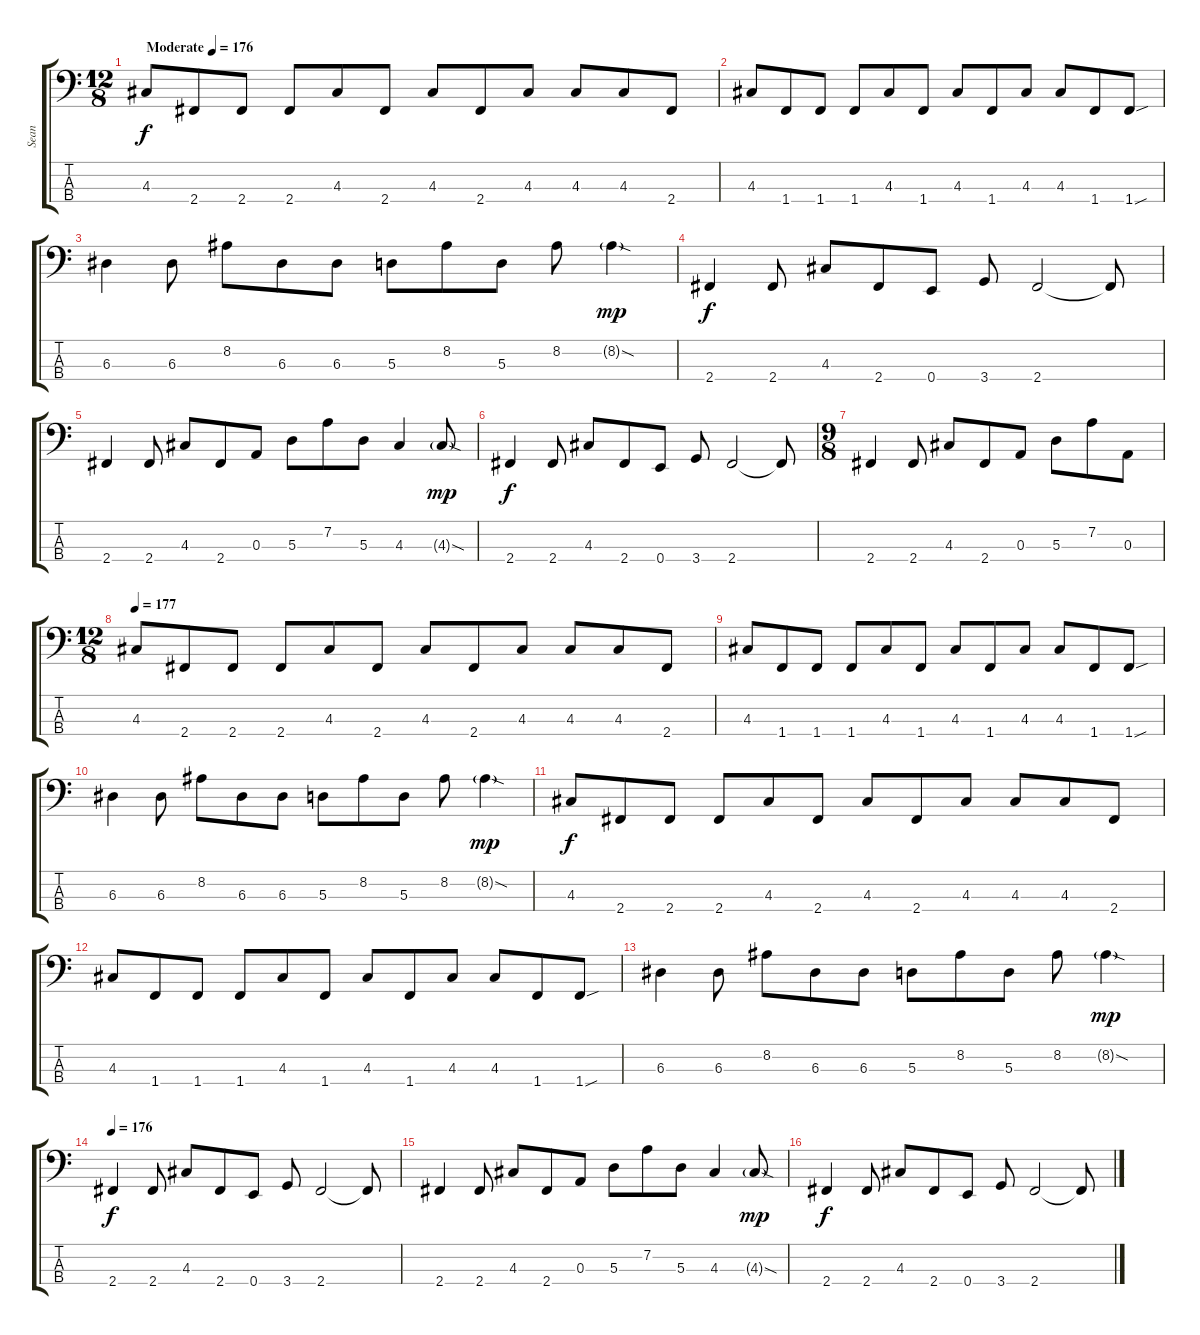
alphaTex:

\track ("Sean" "Sean") {instrument fretlessbass}
\staff {score tabs}
\tuning (G2 D2 A1 E1) {hide}
\ts (12 8)
\tempo (176 "Moderate")
\clef f4
\ks c
4.3.8{dy f instrument fretlessbass} 2.4.8 2.4.8 2.4.8 4.3.8 2.4.8 4.3.8 2.4.8 4.3.8 4.3.8 4.3.8 2.4.8 |
4.3.8 1.4.8 1.4.8 1.4.8 4.3.8 1.4.8 4.3.8 1.4.8 4.3.8 4.3.8 1.4.8 1.4{sou}.8 |
6.3.4 6.3.8 8.2.8 6.3.8 6.3.8 5.3.8 8.2.8 5.3.8 8.2.8 8.2{sod g}.4{dy mp} |
2.4.4{dy f} 2.4.8 4.3.8 2.4.8 0.4.8 3.4.8 2.4.2 2.4{t}.8 |
2.4.4 2.4.8 4.3.8 2.4.8 0.3.8 5.3.8 7.2.8 5.3.8 4.3.4 4.3{sod g}.8{dy mp} |
2.4.4{dy f} 2.4.8 4.3.8 2.4.8 0.4.8 3.4.8 2.4.2 2.4{t}.8 |
\ts (9 8)
2.4.4 2.4.8 4.3.8 2.4.8 0.3.8 5.3.8 7.2.8 0.3.8 |
\ts (12 8)
\tempo 177
4.3.8 2.4.8 2.4.8 2.4.8 4.3.8 2.4.8 4.3.8 2.4.8 4.3.8 4.3.8 4.3.8 2.4.8 |
4.3.8 1.4.8 1.4.8 1.4.8 4.3.8 1.4.8 4.3.8 1.4.8 4.3.8 4.3.8 1.4.8 1.4{sou}.8 |
6.3.4 6.3.8 8.2.8 6.3.8 6.3.8 5.3.8 8.2.8 5.3.8 8.2.8 8.2{sod g}.4{dy mp} |
4.3.8{dy f} 2.4.8 2.4.8 2.4.8 4.3.8 2.4.8 4.3.8 2.4.8 4.3.8 4.3.8 4.3.8 2.4.8 |
4.3.8 1.4.8 1.4.8 1.4.8 4.3.8 1.4.8 4.3.8 1.4.8 4.3.8 4.3.8 1.4.8 1.4{sou}.8 |
6.3.4 6.3.8 8.2.8 6.3.8 6.3.8 5.3.8 8.2.8 5.3.8 8.2.8 8.2{sod g}.4{dy mp} |
\tempo 176
2.4.4{dy f} 2.4.8 4.3.8 2.4.8 0.4.8 3.4.8 2.4.2 2.4{t}.8 |
2.4.4 2.4.8 4.3.8 2.4.8 0.3.8 5.3.8 7.2.8 5.3.8 4.3.4 4.3{sod g}.8{dy mp} |
2.4.4{dy f} 2.4.8 4.3.8 2.4.8 0.4.8 3.4.8 2.4.2 2.4{t}.8
